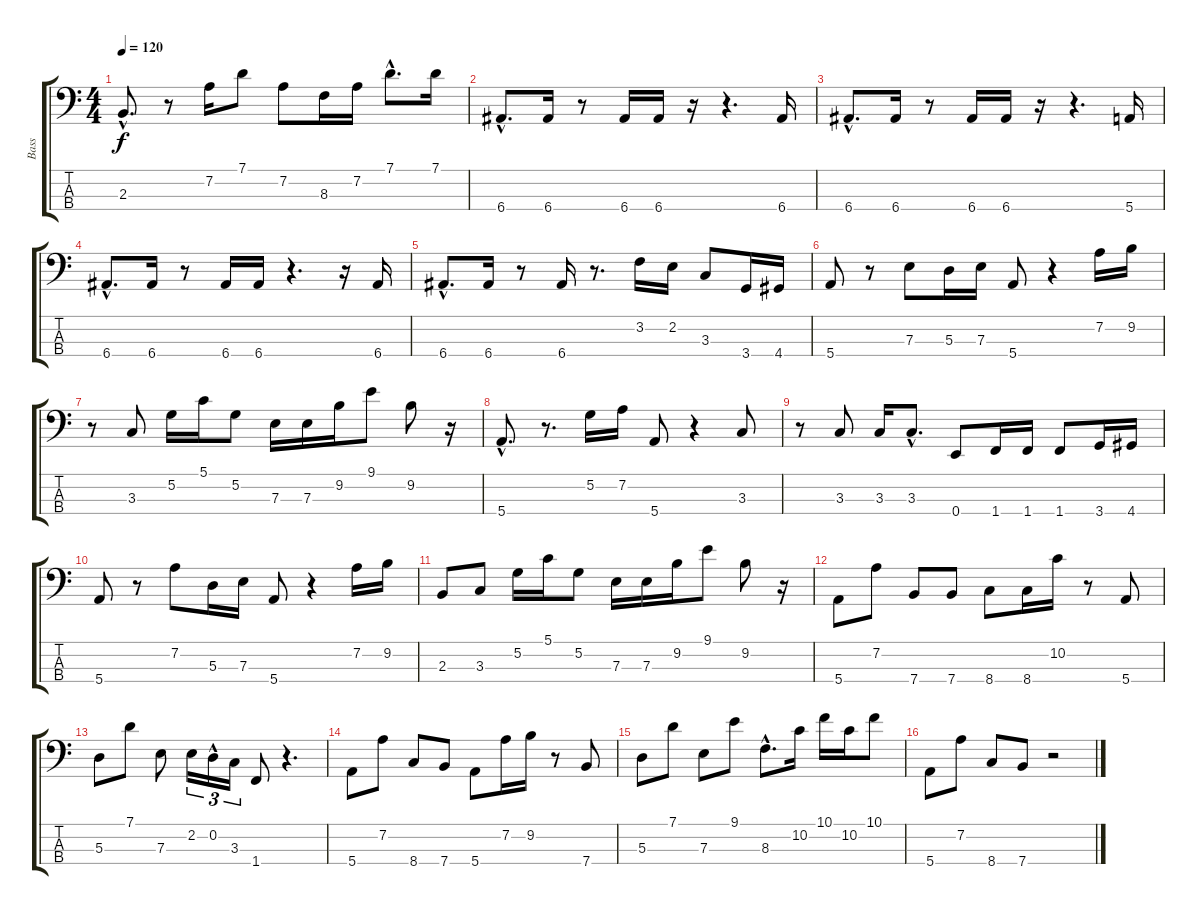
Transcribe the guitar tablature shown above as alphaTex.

\track ("Bass" "Bass") {instrument electricbassfinger}
\staff {score tabs}
\tuning (G2 D2 A1 E1) {hide}
\ts (4 4)
\tempo 120
\clef f4
\ks c
2.3{hac}.8{d dy f} r.8 7.2.16 7.1.8 7.2.8 8.3.16 7.2.16 7.1{hac}.8{d} 7.1.16 |
6.4{hac}.8{d} 6.4.16 r.8 6.4.16 6.4.16 r.16 r.4{d} 6.4.16 |
6.4{hac}.8{d} 6.4.16 r.8 6.4.16 6.4.16 r.16 r.4{d} 5.4.16 |
6.4{hac}.8{d} 6.4.16 r.8 6.4.16 6.4.16 r.4{d} r.16 6.4.16 |
6.4{hac}.8{d} 6.4.16 r.8 6.4.16 r.8{d} 3.2.16 2.2.16 3.3.8 3.4.16 4.4.16 |
5.4.8 r.8 7.3.8 5.3.16 7.3.16 5.4.8 r.4 7.2.16 9.2.16 |
r.8 3.3.8 5.2.16 5.1.16 5.2.8 7.3.16 7.3.16 9.2.16 9.1.8 9.2.8 r.16 |
5.4{hac}.8{d} r.8{d} 5.2.16 7.2.16 5.4.8 r.4 3.3.8 |
r.8 3.3.8 3.3.16 3.3{hac}.8{d} 0.4.8 1.4.16 1.4.16 1.4.8 3.4.16 4.4.16 |
5.4.8 r.8 7.2.8 5.3.16 7.3.16 5.4.8 r.4 7.2.16 9.2.16 |
2.3.8 3.3.8 5.2.16 5.1.16 5.2.8 7.3.16 7.3.16 9.2.16 9.1.8 9.2.8 r.16 |
5.4.8 7.2.8 7.4.8 7.4.8 8.4.8 8.4.16 10.2.16 r.8 5.4.8 |
5.3.8 7.1.8 7.3.8 2.2.16{tu (3 2)} 0.2{hac}.16{tu (3 2)} 3.3.16{tu (3 2)} 1.4.8 r.4{d} |
5.4.8 7.2.8 8.4.8 7.4.8 5.4.8 7.2.16 9.2.16 r.8 7.4.8 |
5.3.8 7.1.8 7.3.8 9.1.8 8.3{hac}.8{d} 10.2.16 10.1.16 10.2.16 10.1.8 |
5.4.8 7.2.8 8.4.8 7.4.8 r.2
